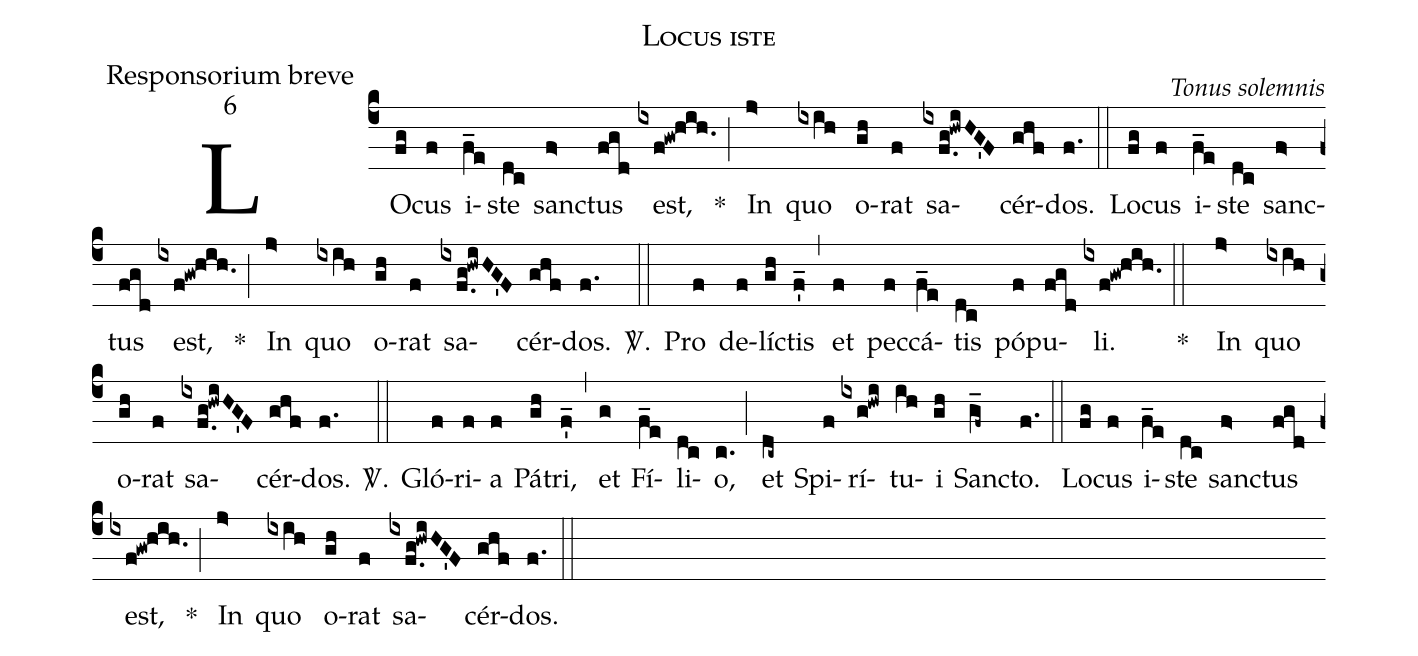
name:Locus iste;
office-part:Responsorium breve;
mode:6;
commentary:Tonus solemnis;
%%
(c4) LO(fg)cus(f) i(f_e)ste(dc) sanc(f>)tus(fgd) est,(ixf!gw!hih.) *(;) In(j>) quo(ixih) o(gh)rat(f) sa(ixf.g!hwiHG'F)cér(ghf)dos.(f.) (::)

Lo(fg)cus(f) i(f_e)ste(dc) sanc(f>)tus(fgd) est,(ixf!gw!hih.) *(;) In(j>) quo(ixih) o(gh)rat(f) sa(ixf.g!hwiHG'F)cér(ghf)dos.(f.)

<sp>V/</sp>.(::) Pro(f) de(f)líc(gh)tis(f'_) (,) et(f) pec(f)cá(f_e)tis(dc) pó(f)pu(fgd)li.(ixf!gw!hih.) (::)

*() In(j>) quo(ixih) o(gh)rat(f) sa(ixf.g!hwiHG'F)cér(ghf)dos.(f.)

<sp>V/</sp>.(::) Gló(f)ri(f)a(f) Pá(gh)tri,(f'_) (,) et(g) Fí(f_e)li(dc)o,(c.) (;) et(dc~) Spi(f)rí(ixg!hwi)tu(ih)i(gh) Sanc(g_f~)to. (f.)(::)
Lo(fg)cus(f) i(f_e)ste(dc) sanc(f>)tus(fgd) est,(ixf!gw!hih.) *(;) In(j>) quo(ixih) o(gh)rat(f) sa(ixf.g!hwiHG'F)cér(ghf)dos.(f.) (::)
